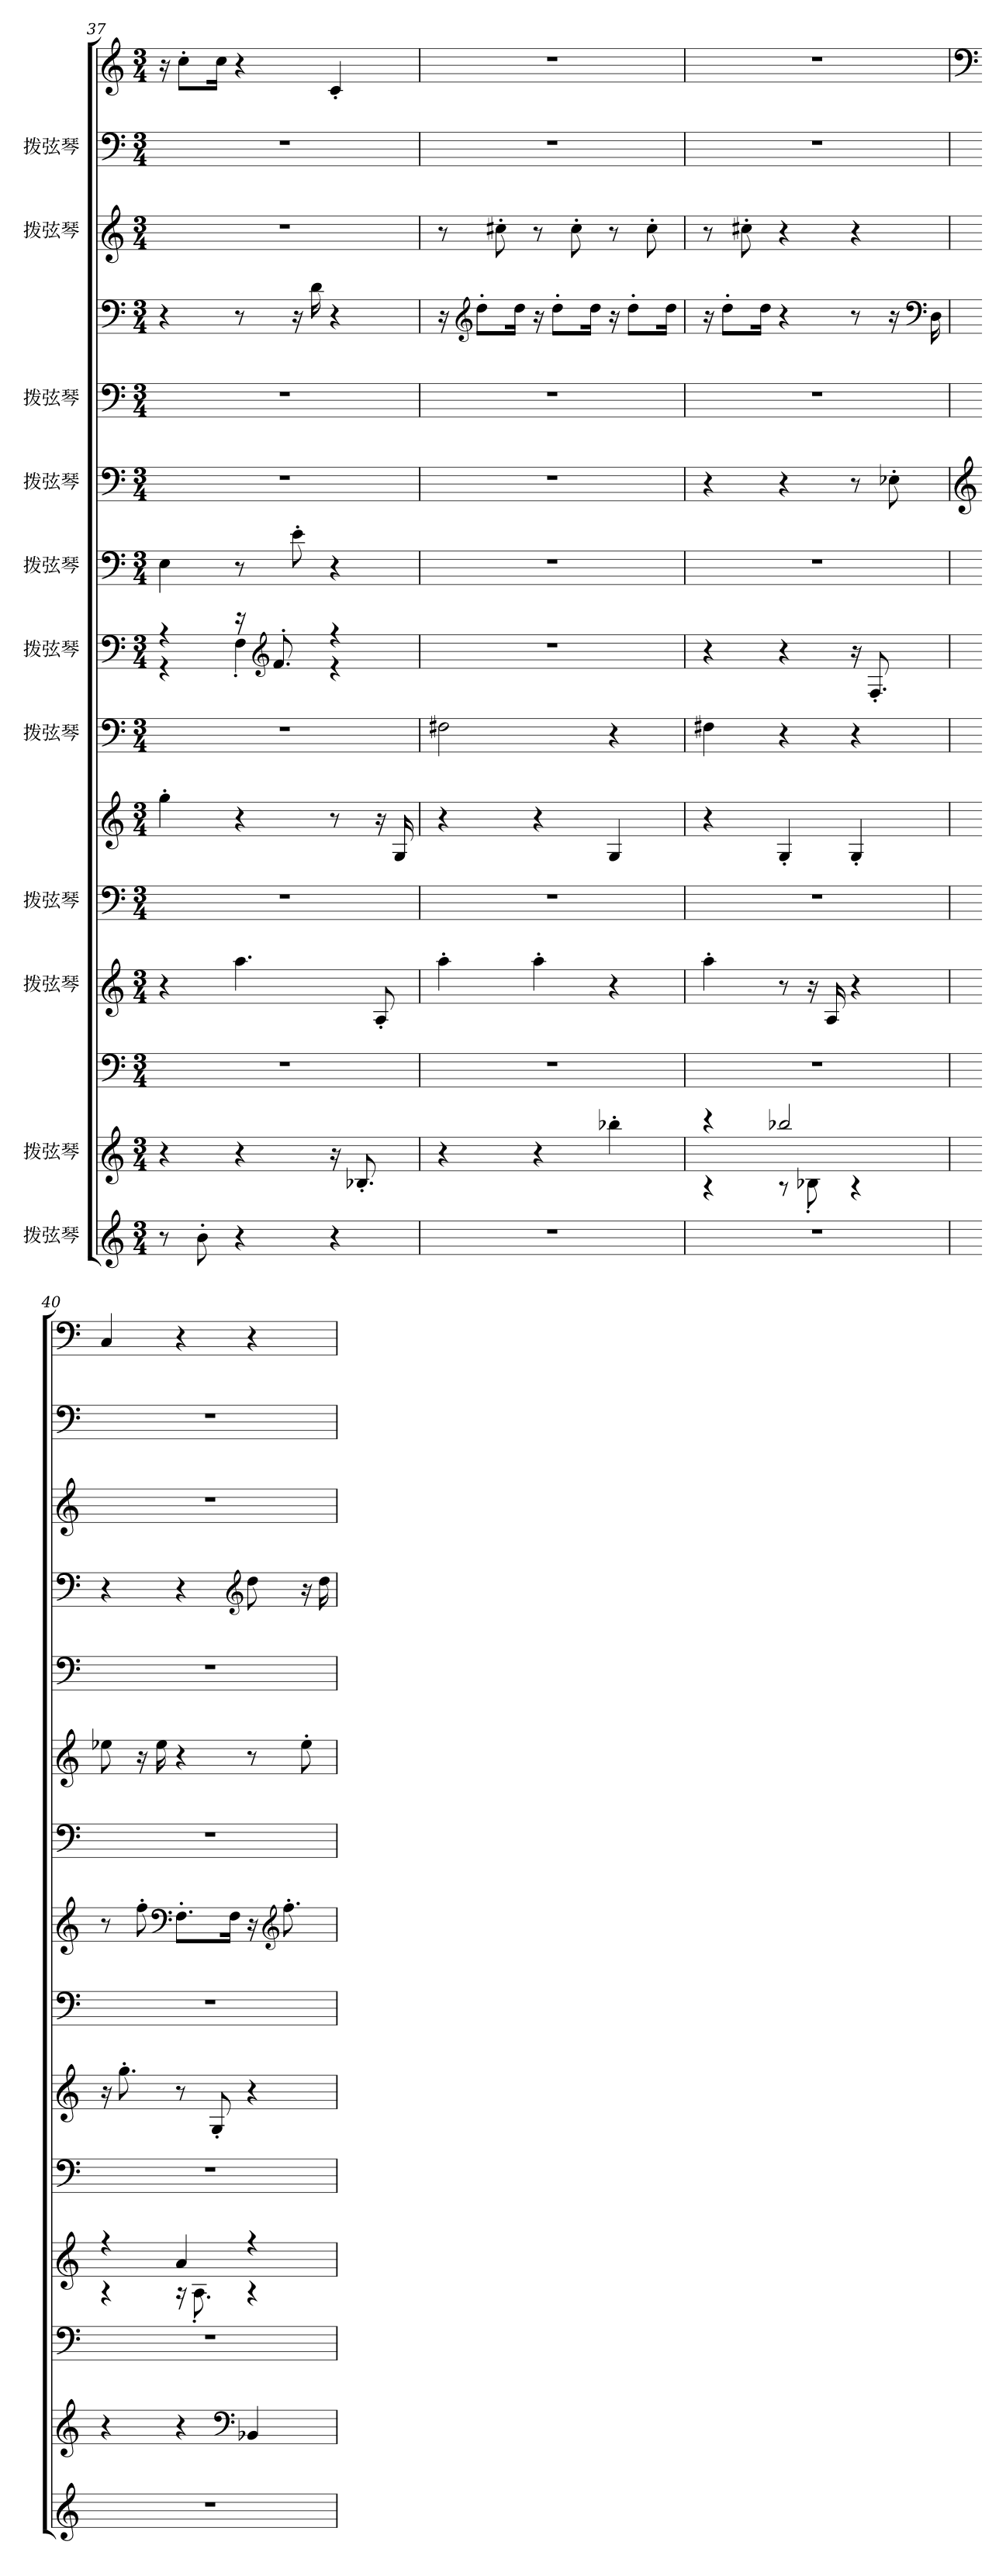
**kern	**kern	**kern	**kern	**kern	**kern	**kern	**kern	**kern	**kern	**kern	**kern	**kern	**kern	**kern
*part11	*part10	*part10	*part9	*part8	*part8	*part7	*part6	*part5	*part4	*part3	*part3	*part2	*part1	*part1
*staff15	*staff14	*staff13	*staff12	*staff11	*staff10	*staff9	*staff8	*staff7	*staff6	*staff5	*staff4	*staff3	*staff2	*staff1
*I"拨弦琴	*I"拨弦琴	*	*I"拨弦琴	*I"拨弦琴	*	*I"拨弦琴	*I"拨弦琴	*I"拨弦琴	*I"拨弦琴	*I"拨弦琴	*	*I"拨弦琴	*I"拨弦琴	*
*clefG2	*clefG2	*clefF4	*clefG2	*clefF4	*clefG2	*clefF4	*clefF4	*clefF4	*clefF4	*clefF4	*clefF4	*clefG2	*clefF4	*clefG2
*k[]	*k[]	*k[]	*k[]	*k[]	*k[]	*k[]	*k[]	*k[]	*k[]	*k[]	*k[]	*k[]	*k[]	*k[]
*M3/4	*M3/4	*M3/4	*M3/4	*M3/4	*M3/4	*M3/4	*M3/4	*M3/4	*M3/4	*M3/4	*M3/4	*M3/4	*M3/4	*M3/4
=37	=37	=37	=37	=37	=37	=37	=37	=37	=37	=37	=37	=37	=37	=37
*	*	*	*	*	*	*	*^	*	*	*	*	*	*	*
8r	4r	2.r	4r	2.r	4gg'\	2.r	4r	4r	4E\	2.r	2.r	4r	2.r	2.r	16r
.	.	.	.	.	.	.	.	.	.	.	.	.	.	.	8cc'\L
8b'\	.	.	.	.	.	.	.	.	.	.	.	.	.	.	.
.	.	.	.	.	.	.	.	.	.	.	.	.	.	.	16cc\Jk
4r	4r	.	4.aa\	.	4r	.	16r	4F'\	8r	.	.	8r	.	.	4r
*	*	*	*	*	*	*	*clefG2	*	*	*	*	*	*	*	*
.	.	.	.	.	.	.	8.f'/	.	.	.	.	.	.	.	.
.	.	.	.	.	.	.	.	.	8e'\	.	.	16r	.	.	.
.	.	.	.	.	.	.	.	.	.	.	.	16d\	.	.	.
4r	16r	.	.	.	8r	.	4r	4r	4r	.	.	4r	.	.	4c'/
.	8.B-X'/	.	.	.	.	.	.	.	.	.	.	.	.	.	.
.	.	.	8A'/	.	16r	.	.	.	.	.	.	.	.	.	.
.	.	.	.	.	16G/	.	.	.	.	.	.	.	.	.	.
*	*	*	*	*	*	*	*v	*v	*	*	*	*	*	*	*
=38	=38	=38	=38	=38	=38	=38	=38	=38	=38	=38	=38	=38	=38	=38
2.r	4r	2.r	4aa'\	2.r	4r	2F#X\	2.r	2.r	2.r	2.r	16r	8r	2.r	2.r
*	*	*	*	*	*	*	*	*	*	*	*clefG2	*	*	*
.	.	.	.	.	.	.	.	.	.	.	8dd'\L	.	.	.
.	.	.	.	.	.	.	.	.	.	.	.	8cc#X'\	.	.
.	.	.	.	.	.	.	.	.	.	.	16dd\Jk	.	.	.
.	4r	.	4aa'\	.	4r	.	.	.	.	.	16r	8r	.	.
.	.	.	.	.	.	.	.	.	.	.	8dd'\L	.	.	.
.	.	.	.	.	.	.	.	.	.	.	.	8cc#'\	.	.
.	.	.	.	.	.	.	.	.	.	.	16dd\Jk	.	.	.
.	4bb-X'\	.	4r	.	4G/	4r	.	.	.	.	16r	8r	.	.
.	.	.	.	.	.	.	.	.	.	.	8dd'\L	.	.	.
.	.	.	.	.	.	.	.	.	.	.	.	8cc#'\	.	.
.	.	.	.	.	.	.	.	.	.	.	16dd\Jk	.	.	.
!!LO:PB:g=z
=39	=39	=39	=39	=39	=39	=39	=39	=39	=39	=39	=39	=39	=39	=39
*	*^	*	*	*	*	*	*	*	*	*	*	*	*	*
2.r	4r	4r	2.r	4aa'\	2.r	4r	4F#X\	4r	2.r	4r	2.r	16r	8r	2.r	2.r
.	.	.	.	.	.	.	.	.	.	.	.	8dd'\L	.	.	.
.	.	.	.	.	.	.	.	.	.	.	.	.	8cc#X'\	.	.
.	.	.	.	.	.	.	.	.	.	.	.	16dd\Jk	.	.	.
.	2bb-X/	8r	.	8r	.	4G'/	4r	4r	.	4r	.	4r	4r	.	.
.	.	8B-X'\	.	16r	.	.	.	.	.	.	.	.	.	.	.
.	.	.	.	16A/	.	.	.	.	.	.	.	.	.	.	.
.	.	4r	.	4r	.	4G'/	4r	16r	.	8r	.	8r	4r	.	.
.	.	.	.	.	.	.	.	8.F'/	.	.	.	.	.	.	.
.	.	.	.	.	.	.	.	.	.	8E-X'\	.	16r	.	.	.
*	*	*	*	*	*	*	*	*	*	*	*	*clefF4	*	*	*
.	.	.	.	.	.	.	.	.	.	.	.	16D\	.	.	.
*	*v	*v	*	*	*	*	*	*	*	*	*	*	*	*	*
=40	=40	=40	=40	=40	=40	=40	=40	=40	=40	=40	=40	=40	=40	=40
*	*	*	*	*	*	*	*	*	*clefG2	*	*	*	*	*clefF4
*	*	*	*^	*	*	*	*	*	*	*	*	*	*	*
2.r	4r	2.r	4r	4r	2.r	16r	2.r	8r	2.r	8ee-X\	2.r	4r	2.r	2.r	4C/
.	.	.	.	.	.	8.gg'\	.	.	.	.	.	.	.	.	.
.	.	.	.	.	.	.	.	8ff'\	.	16r	.	.	.	.	.
.	.	.	.	.	.	.	.	.	.	16ee-\	.	.	.	.	.
*	*	*	*	*	*	*	*	*clefF4	*	*	*	*	*	*	*
.	4r	.	4a/	16r	.	8r	.	8.F'\L	.	4r	.	4r	.	.	4r
.	.	.	.	8.A'\	.	.	.	.	.	.	.	.	.	.	.
.	.	.	.	.	.	8G'/	.	.	.	.	.	.	.	.	.
.	.	.	.	.	.	.	.	16F\Jk	.	.	.	.	.	.	.
*	*clefF4	*	*	*	*	*	*	*	*	*	*	*clefG2	*	*	*
.	4BB-X/	.	4r	4r	.	4r	.	16r	.	8r	.	8dd\	.	.	4r
*	*	*	*	*	*	*	*	*clefG2	*	*	*	*	*	*	*
.	.	.	.	.	.	.	.	8.ff'\	.	.	.	.	.	.	.
.	.	.	.	.	.	.	.	.	.	8ee-'\	.	16r	.	.	.
.	.	.	.	.	.	.	.	.	.	.	.	16dd\	.	.	.
*	*	*	*v	*v	*	*	*	*	*	*	*	*	*	*	*
=	=	=	=	=	=	=	=	=	=	=	=	=	=	=
*-	*-	*-	*-	*-	*-	*-	*-	*-	*-	*-	*-	*-	*-	*-
